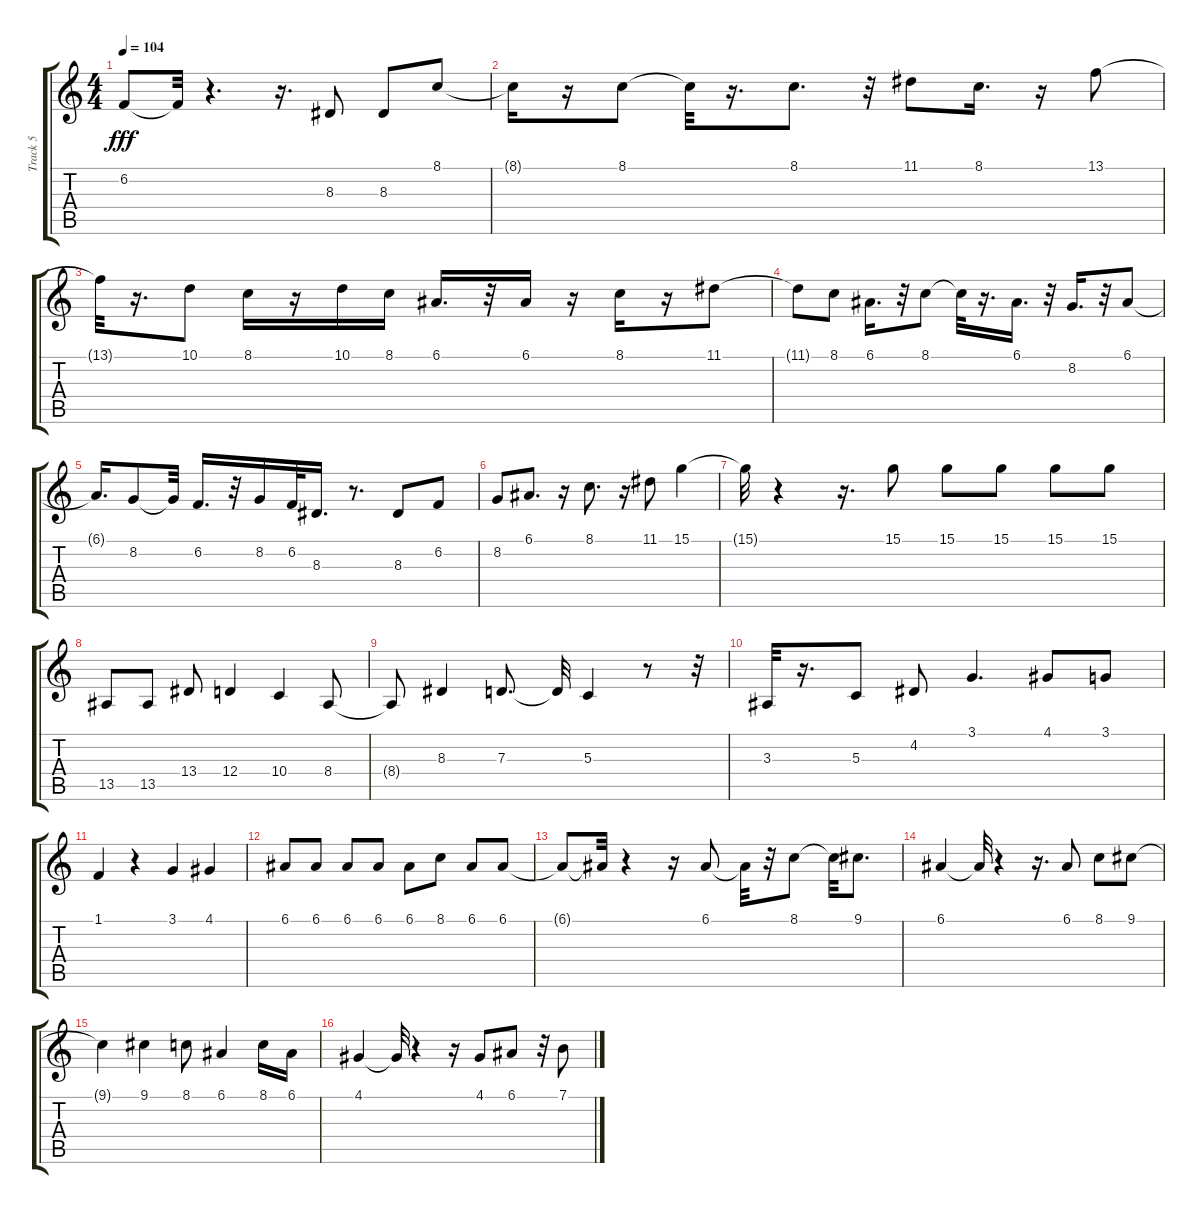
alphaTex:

\track ("Track 5" "Track 5") {solo instrument tenorsax}
\staff {score tabs}
\tuning (E4 B3 G3 D3 A2 E2) {hide}
\ts (4 4)
\tempo 104
\clef g2
\ks c
6.2.8{dy fff} 6.2{t}.32 r.4{d} r.16{d} 8.3.8 8.3.8 8.1.8 |
8.1{t}.16 r.16 8.1.8 8.1{t}.32 r.16{d} 8.1.8{d} r.32 11.1.8 8.1.16{d} r.16 13.1.8 |
13.1{t}.32 r.16{d} 10.1.8 8.1.16 r.16 10.1.16 8.1.16 6.1.16{d} r.32 6.1.16 r.16 8.1.16 r.16 11.1.8 |
11.1{t}.8 8.1.8 6.1.16{d} r.32 8.1.8 8.1{t}.32 r.16{d} 6.1.16{d} r.32 8.2.16{d} r.32 6.1.8 |
6.1{t}.16{d} 8.2.8 8.2{t}.32 6.2.16{d} r.32 8.2.16 6.2.32 8.3.16{d} r.8{d} 8.3.8 6.2.8 |
8.2.8 6.1.8{d} r.16 8.1.8{d} r.16 11.1.8 15.1.4 |
15.1{t}.32 r.4 r.16{d} 15.1.8 15.1.8 15.1.8 15.1.8 15.1.8 |
13.5.8 13.5.8 13.4.8 12.4.4 10.4.4 8.4.8 |
8.4{t}.8 8.3.4 7.3.8{d} 7.3{t}.32 5.3.4 r.8 r.32 |
3.3.32 r.16{d} 5.3.8 4.2.8 3.1.4{d} 4.1.8 3.1.8 |
1.1.4 r.4 3.1.4 4.1.4 |
6.1.8 6.1.8 6.1.8 6.1.8 6.1.8 8.1.8 6.1.8 6.1.8 |
6.1{t}.8 6.1{t}.32 r.4 r.16 6.1.8 6.1{t}.32 r.32 8.1.8 8.1{t}.32 9.1.8{d} |
6.1.4 6.1{t}.32 r.4 r.16{d} 6.1.8 8.1.8 9.1.8 |
9.1{t}.4 9.1.4 8.1.8 6.1.4 8.1.16 6.1.16 |
4.1.4 4.1{t}.32 r.4 r.16 4.1.8 6.1.8 r.32 7.1.8
